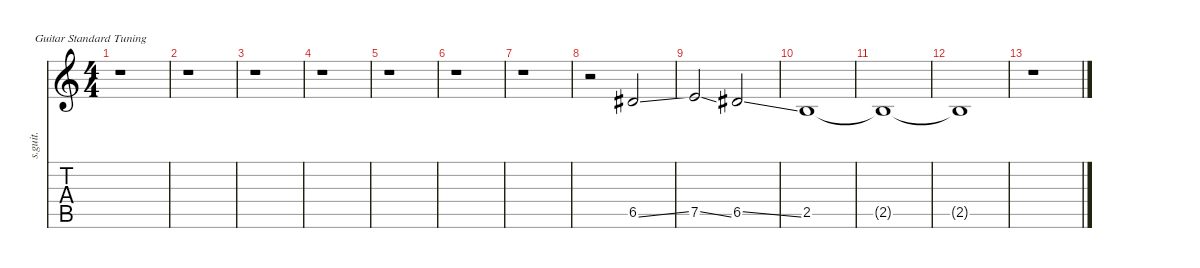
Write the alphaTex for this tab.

\defaultSystemsLayout 4
\hideDynamics
\bracketExtendMode nobrackets
\track ("Overdubbing - Grohl" "s.guit.") {instrument distortionguitar}
\staff {score tabs}
\tuning (E4 B3 G3 D3 A2 E2)
\ts (4 4)
\tempo (154 hide)
\clef g2
\ks c
r.1{dy f} |
r.1 |
r.1 |
r.1 |
r.1 |
r.1 |
r.1 |
r.2 6.5{ss acc #}.2{lyrics (0 "") lyrics (1 "") lyrics (2 "") lyrics (3 "") lyrics (4 "")} |
7.5{ss}.2{lyrics (0 "") lyrics (1 "") lyrics (2 "") lyrics (3 "") lyrics (4 "")} 6.5{ss acc #}.2{lyrics (0 "") lyrics (1 "") lyrics (2 "") lyrics (3 "") lyrics (4 "")} |
2.5.1{lyrics (0 "") lyrics (1 "") lyrics (2 "") lyrics (3 "") lyrics (4 "")} |
2.5{t}.1{lyrics (0 "") lyrics (1 "") lyrics (2 "") lyrics (3 "") lyrics (4 "")} |
2.5{t}.1{lyrics (0 "") lyrics (1 "") lyrics (2 "") lyrics (3 "") lyrics (4 "")} |
r.1
